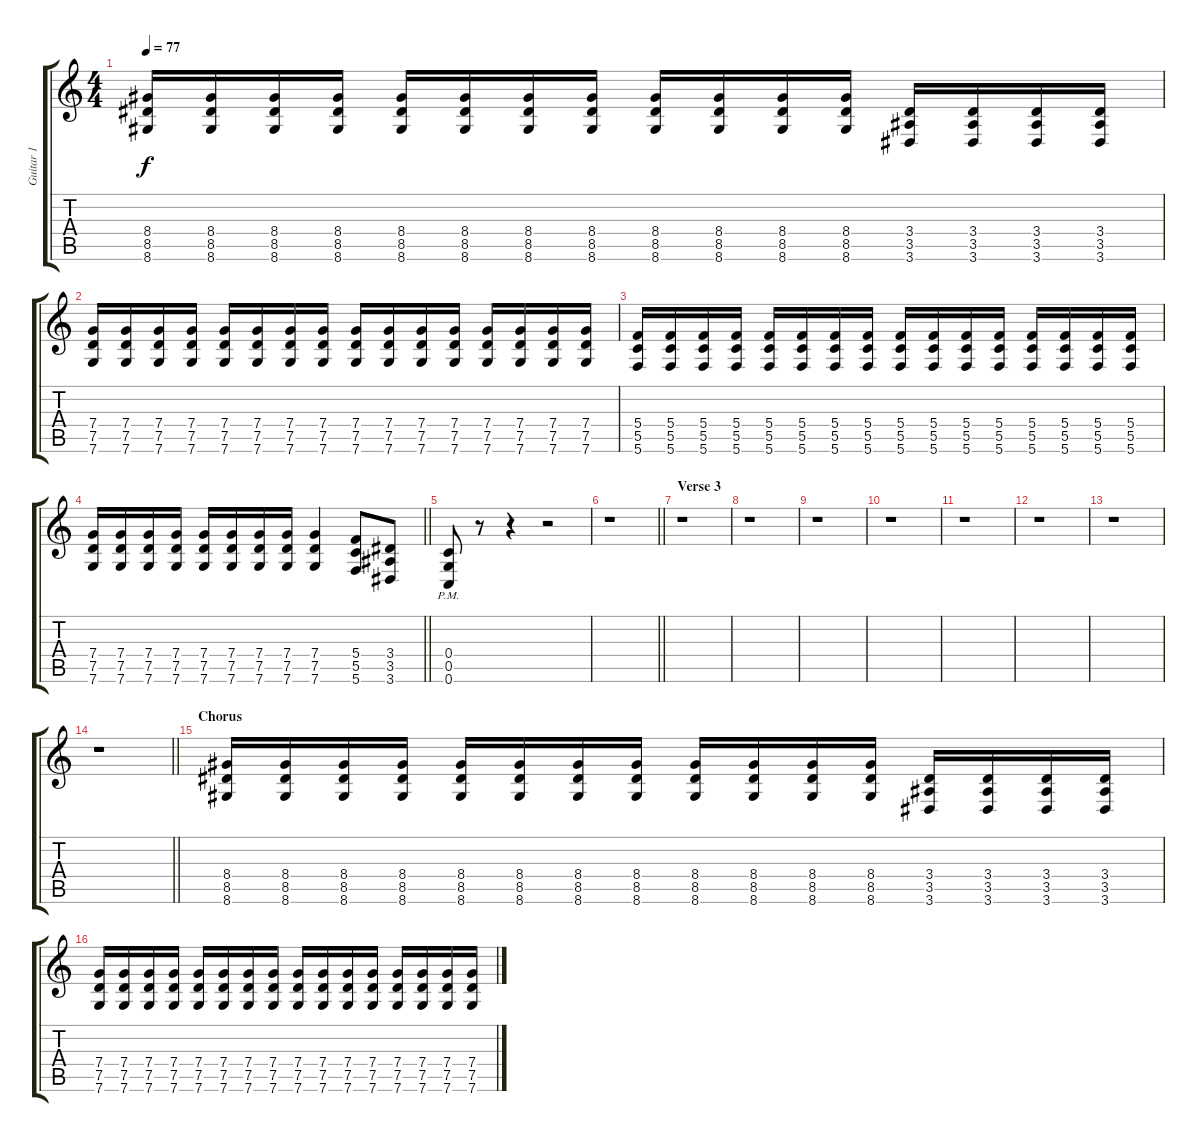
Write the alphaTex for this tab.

\track ("Guitar 1" "Guitar 1") {instrument distortionguitar}
\staff {score tabs}
\tuning (D4 A3 F3 C3 G2 C2) {hide}
\ts (4 4)
\tempo 77
\clef g2
\ks c
(8.4 8.5 8.6).16{dy f} (8.4 8.5 8.6).16 (8.4 8.5 8.6).16 (8.4 8.5 8.6).16 (8.4 8.5 8.6).16 (8.4 8.5 8.6).16 (8.4 8.5 8.6).16 (8.4 8.5 8.6).16 (8.4 8.5 8.6).16 (8.4 8.5 8.6).16 (8.4 8.5 8.6).16 (8.4 8.5 8.6).16 (3.4 3.5 3.6).16 (3.4 3.5 3.6).16 (3.4 3.5 3.6).16 (3.4 3.5 3.6).16 |
(7.4 7.5 7.6).16 (7.4 7.5 7.6).16 (7.4 7.5 7.6).16 (7.4 7.5 7.6).16 (7.4 7.5 7.6).16 (7.4 7.5 7.6).16 (7.4 7.5 7.6).16 (7.4 7.5 7.6).16 (7.4 7.5 7.6).16 (7.4 7.5 7.6).16 (7.4 7.5 7.6).16 (7.4 7.5 7.6).16 (7.4 7.5 7.6).16 (7.4 7.5 7.6).16 (7.4 7.5 7.6).16 (7.4 7.5 7.6).16 |
(5.4 5.5 5.6).16 (5.4 5.5 5.6).16 (5.4 5.5 5.6).16 (5.4 5.5 5.6).16 (5.4 5.5 5.6).16 (5.4 5.5 5.6).16 (5.4 5.5 5.6).16 (5.4 5.5 5.6).16 (5.4 5.5 5.6).16 (5.4 5.5 5.6).16 (5.4 5.5 5.6).16 (5.4 5.5 5.6).16 (5.4 5.5 5.6).16 (5.4 5.5 5.6).16 (5.4 5.5 5.6).16 (5.4 5.5 5.6).16 |
\barLineRight lightlight
(7.4 7.5 7.6).16 (7.4 7.5 7.6).16 (7.4 7.5 7.6).16 (7.4 7.5 7.6).16 (7.4 7.5 7.6).16 (7.4 7.5 7.6).16 (7.4 7.5 7.6).16 (7.4 7.5 7.6).16 (7.4 7.5 7.6).4 (5.4 5.5 5.6).8 (3.4 3.5 3.6).8 |
(0.4{pm} 0.5{pm} 0.6{pm}).8 r.8 r.4 r.2 |
\barLineRight lightlight
r.1 |
\section ("" "Verse 3")
r.1 |
r.1 |
r.1 |
r.1 |
r.1 |
r.1 |
r.1 |
\barLineRight lightlight
r.1 |
\section ("" "Chorus")
(8.4 8.5 8.6).16 (8.4 8.5 8.6).16 (8.4 8.5 8.6).16 (8.4 8.5 8.6).16 (8.4 8.5 8.6).16 (8.4 8.5 8.6).16 (8.4 8.5 8.6).16 (8.4 8.5 8.6).16 (8.4 8.5 8.6).16 (8.4 8.5 8.6).16 (8.4 8.5 8.6).16 (8.4 8.5 8.6).16 (3.4 3.5 3.6).16 (3.4 3.5 3.6).16 (3.4 3.5 3.6).16 (3.4 3.5 3.6).16 |
(7.4 7.5 7.6).16 (7.4 7.5 7.6).16 (7.4 7.5 7.6).16 (7.4 7.5 7.6).16 (7.4 7.5 7.6).16 (7.4 7.5 7.6).16 (7.4 7.5 7.6).16 (7.4 7.5 7.6).16 (7.4 7.5 7.6).16 (7.4 7.5 7.6).16 (7.4 7.5 7.6).16 (7.4 7.5 7.6).16 (7.4 7.5 7.6).16 (7.4 7.5 7.6).16 (7.4 7.5 7.6).16 (7.4 7.5 7.6).16
